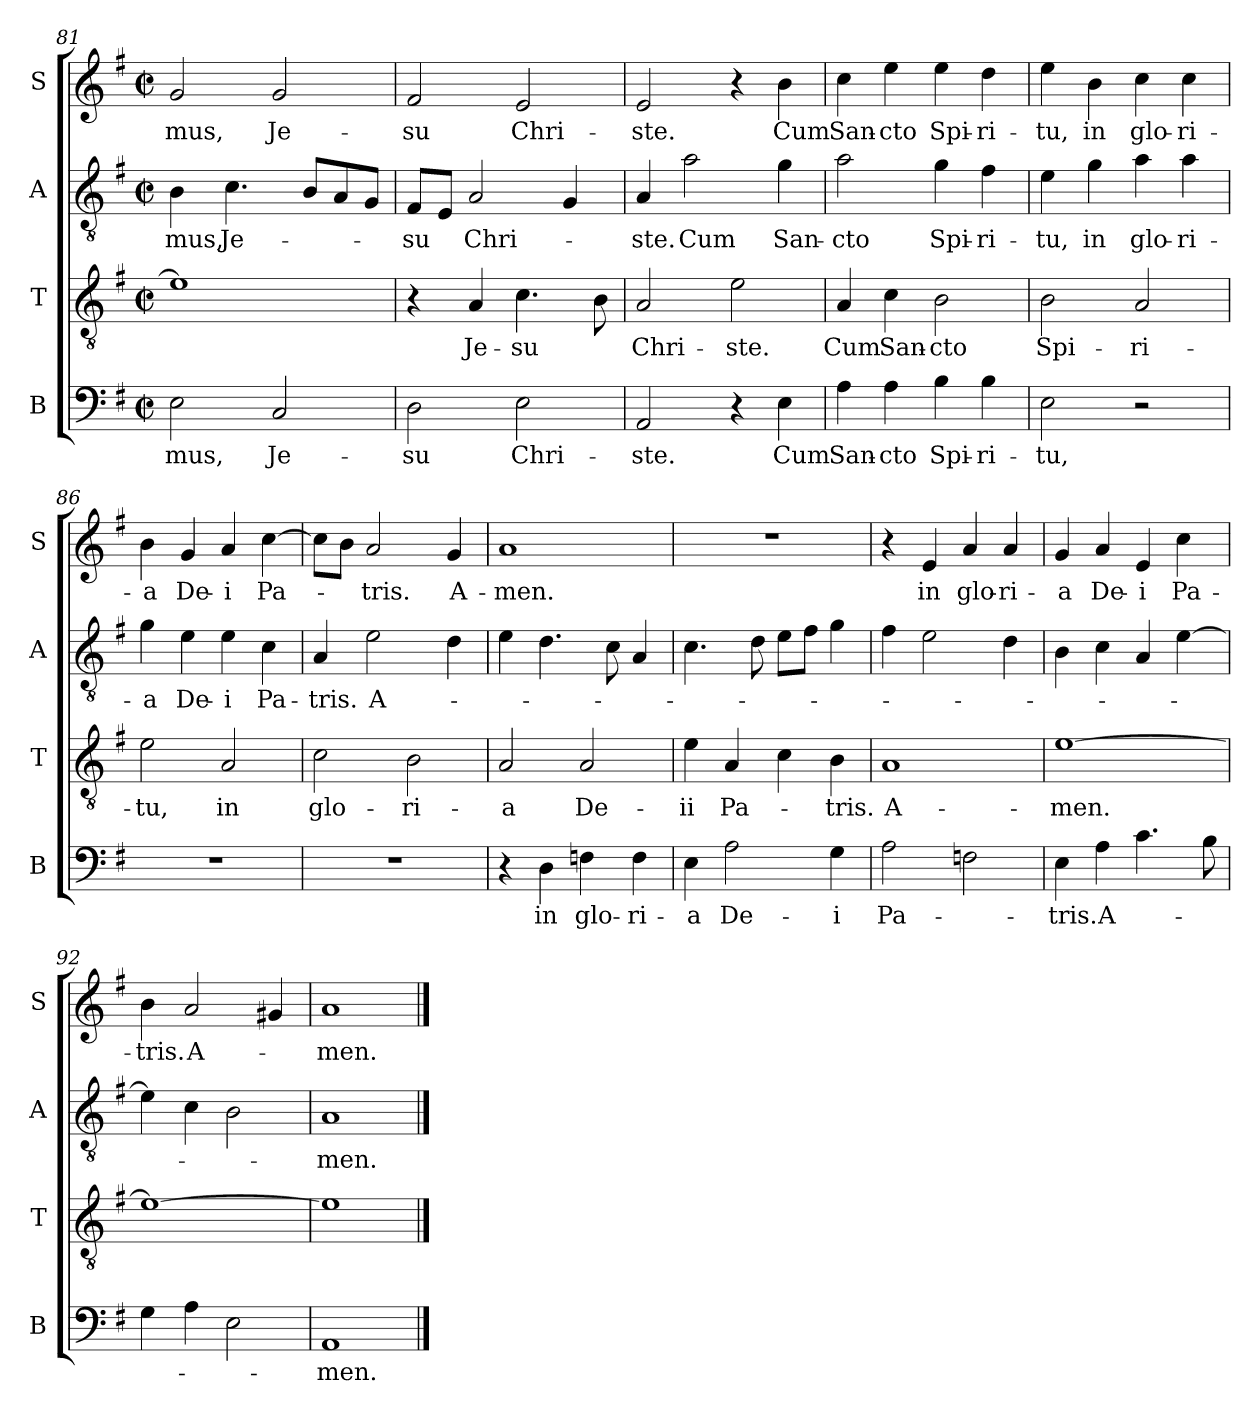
**kern	**text	**kern	**text	**kern	**text	**kern	**text
*part4	*part4	*part3	*part3	*part2	*part2	*part1	*part1
*staff4	*staff4	*staff3	*staff3	*staff2	*staff2	*staff1	*staff1
*I"B	*	*I"T	*	*I"A	*	*I"S	*
*I'B	*	*I'T	*	*I'A	*	*I'S	*
*clefF4	*	*clefGv2	*	*clefGv2	*	*clefG2	*
*k[f#]	*	*k[f#]	*	*k[f#]	*	*k[f#]	*
*M2/2	*	*M2/2	*	*M2/2	*	*M2/2	*
*met(c|)	*	*met(c|)	*	*met(c|)	*	*met(c|)	*
=81	=81	=81	=81	=81	=81	=81	=81
2E\	-mus,	1e]	.	4B\	-mus,	2g/	-mus,
.	.	.	.	4.c\	Je-	.	.
2C/	Je-	.	.	.	.	2g/	Je-
.	.	.	.	8B/L	.	.	.
.	.	.	.	8A/	.	.	.
.	.	.	.	8G/J	.	.	.
=82	=82	=82	=82	=82	=82	=82	=82
2D\	-su	4r	.	8F#/L	-su	2f#/	-su
.	.	.	.	8E/J	.	.	.
.	.	4A/	Je-	2A/	Chri-	.	.
2E\	Chri-	4.c\	-su	.	.	2e/	Chri-
.	.	.	.	4G/	.	.	.
.	.	8B\	.	.	.	.	.
=83	=83	=83	=83	=83	=83	=83	=83
2AA/	-ste.	2A/	Chri-	4A/	-ste.	2e/	-ste.
.	.	.	.	2a\	Cum	.	.
4r	.	2e\	-ste.	.	.	4r	.
4E\	Cum	.	.	4g\	San-	4b\	Cum
=84	=84	=84	=84	=84	=84	=84	=84
4A\	San-	4A/	Cum	2a\	-cto	4cc\	San-
4A\	-cto	4c\	San-	.	.	4ee\	-cto
4B\	Spi-	2B\	-cto	4g\	Spi-	4ee\	Spi-
4B\	-ri-	.	.	4f#\	-ri-	4dd\	-ri-
=85	=85	=85	=85	=85	=85	=85	=85
2E\	-tu,	2B\	Spi-	4e\	-tu,	4ee\	-tu,
.	.	.	.	4g\	in	4b\	in
2r	.	2A/	-ri-	4a\	glo-	4cc\	glo-
.	.	.	.	4a\	-ri-	4cc\	-ri-
=86	=86	=86	=86	=86	=86	=86	=86
1r	.	2e\	-tu,	4g\	-a	4b\	-a
.	.	.	.	4e\	De-	4g/	De-
.	.	2A/	in	4e\	-i	4a/	-i
.	.	.	.	4c\	Pa-	[4cc\	Pa-
=87	=87	=87	=87	=87	=87	=87	=87
1r	.	2c\	glo-	4A/	-tris.	8cc\L]	.
.	.	.	.	.	.	8b\J	.
.	.	.	.	2e\	A-	2a/	-tris.
.	.	2B\	-ri-	.	.	.	.
.	.	.	.	4d\	.	4g/	A-
=88	=88	=88	=88	=88	=88	=88	=88
4r	.	2A/	-a	4e\	.	1a	-men.
4D\	in	.	.	4.d\	.	.	.
4Fn\	glo-	2A/	De-	.	.	.	.
.	.	.	.	8c\	.	.	.
4F\	-ri-	.	.	4A/	.	.	.
=89	=89	=89	=89	=89	=89	=89	=89
4E\	-a	4e\	-ii	4.c\	.	1r	.
2A\	De-	4A/	Pa-	.	.	.	.
.	.	.	.	8d\	.	.	.
.	.	4c\	.	8e\L	.	.	.
.	.	.	.	8f#\J	.	.	.
4G\	-i	4B\	-tris.	4g\	.	.	.
=90	=90	=90	=90	=90	=90	=90	=90
2A\	Pa-	1A	A-	4f#\	.	4r	.
.	.	.	.	2e\	.	4e/	in
2Fn\	.	.	.	.	.	4a/	glo-
.	.	.	.	4d\	.	4a/	-ri-
=91	=91	=91	=91	=91	=91	=91	=91
4E\	-tris.	[1e	-men.	4B\	.	4g/	-a
4A\	A-	.	.	4c\	.	4a/	De-
4.c\	.	.	.	4A/	.	4e/	-i
.	.	.	.	[4e\	.	4cc\	Pa-
8B\	.	.	.	.	.	.	.
=92	=92	=92	=92	=92	=92	=92	=92
*	*	*	*	*	*	*MM84	*
4G\	.	1e_	.	4e\]	.	4b\	-tris.
4A\	.	.	.	4c\	.	2a/	A-
2E\	.	.	.	2B\	.	.	.
.	.	.	.	.	.	4g#X/	.
=93	=93	=93	=93	=93	=93	=93	=93
1AA	-men.	1e]	.	1A	-men.	1a	-men.
==	==	==	==	==	==	==	==
*-	*-	*-	*-	*-	*-	*-	*-
